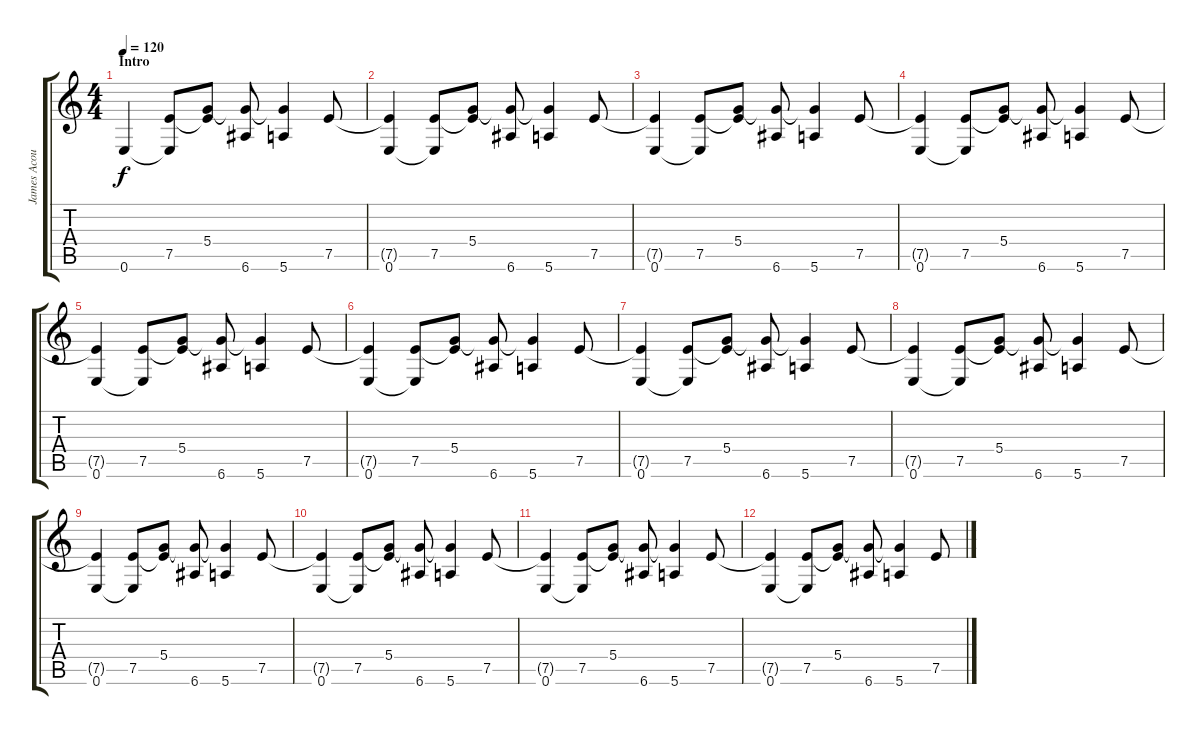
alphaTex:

\track ("James Acoustic 2" "James Acou") {instrument acousticguitarsteel}
\staff {score tabs}
\tuning (E4 B3 G3 D3 A2 E2) {hide}
\ts (4 4)
\section ("" "Intro")
\tempo 120
\clef g2
\ks c
0.6.4{dy f instrument acousticguitarsteel} (7.5 0.6{t}).8 (5.4 7.5{t}).8 (5.4{t} 6.6).8 (5.4{t} 5.6).4 7.5.8 |
(7.5{t} 0.6).4 (7.5 0.6{t}).8 (5.4 7.5{t}).8 (5.4{t} 6.6).8 (5.4{t} 5.6).4 7.5.8 |
(7.5{t} 0.6).4 (7.5 0.6{t}).8 (5.4 7.5{t}).8 (5.4{t} 6.6).8 (5.4{t} 5.6).4 7.5.8 |
(7.5{t} 0.6).4 (7.5 0.6{t}).8 (5.4 7.5{t}).8 (5.4{t} 6.6).8 (5.4{t} 5.6).4 7.5.8 |
(7.5{t} 0.6).4 (7.5 0.6{t}).8 (5.4 7.5{t}).8 (5.4{t} 6.6).8 (5.4{t} 5.6).4 7.5.8 |
(7.5{t} 0.6).4 (7.5 0.6{t}).8 (5.4 7.5{t}).8 (5.4{t} 6.6).8 (5.4{t} 5.6).4 7.5.8 |
(7.5{t} 0.6).4 (7.5 0.6{t}).8 (5.4 7.5{t}).8 (5.4{t} 6.6).8 (5.4{t} 5.6).4 7.5.8 |
(7.5{t} 0.6).4 (7.5 0.6{t}).8 (5.4 7.5{t}).8 (5.4{t} 6.6).8 (5.4{t} 5.6).4 7.5.8 |
(7.5{t} 0.6).4 (7.5 0.6{t}).8 (5.4 7.5{t}).8 (5.4{t} 6.6).8 (5.4{t} 5.6).4 7.5.8 |
(7.5{t} 0.6).4 (7.5 0.6{t}).8 (5.4 7.5{t}).8 (5.4{t} 6.6).8 (5.4{t} 5.6).4 7.5.8 |
(7.5{t} 0.6).4 (7.5 0.6{t}).8 (5.4 7.5{t}).8 (5.4{t} 6.6).8 (5.4{t} 5.6).4 7.5.8 |
(7.5{t} 0.6).4 (7.5 0.6{t}).8 (5.4 7.5{t}).8 (5.4{t} 6.6).8 (5.4{t} 5.6).4 7.5.8
